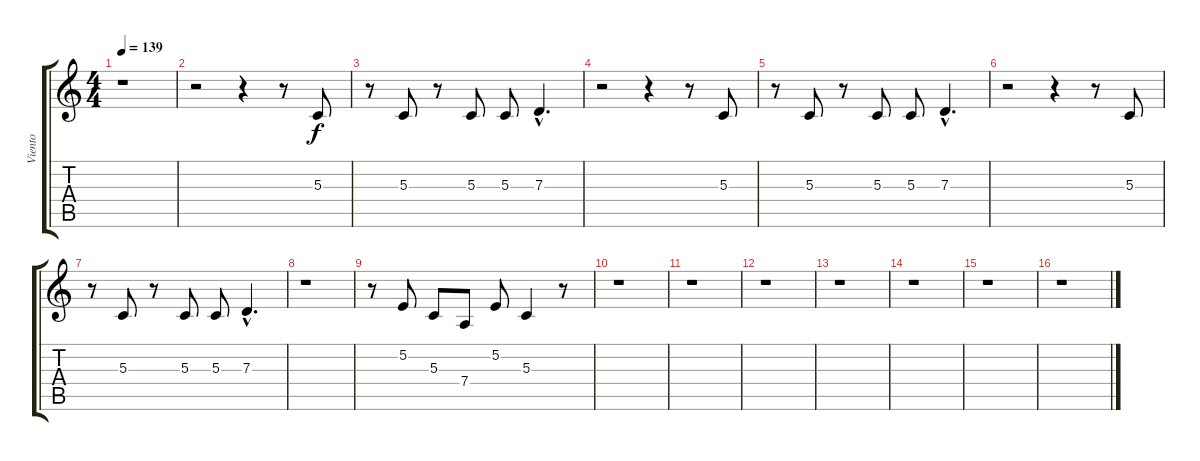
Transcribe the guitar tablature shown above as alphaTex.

\track ("Viento" "Viento") {instrument trumpet}
\staff {score tabs}
\tuning (E4 B3 G3 D3 A2 E2) {hide}
\ts (4 4)
\tempo 139
\clef g2
\ks c
r.1{dy f instrument trumpet} |
r.2 r.4 r.8 5.3.8 |
r.8 5.3.8 r.8 5.3.8 5.3.8 7.3{hac}.4{d} |
r.2 r.4 r.8 5.3.8 |
r.8 5.3.8 r.8 5.3.8 5.3.8 7.3{hac}.4{d} |
r.2 r.4 r.8 5.3.8 |
r.8 5.3.8 r.8 5.3.8 5.3.8 7.3{hac}.4{d} |
r.1 |
r.8 5.2.8 5.3.8 7.4.8 5.2.8 5.3.4 r.8 |
r.1 |
r.1 |
r.1 |
r.1 |
r.1 |
r.1 |
r.1
